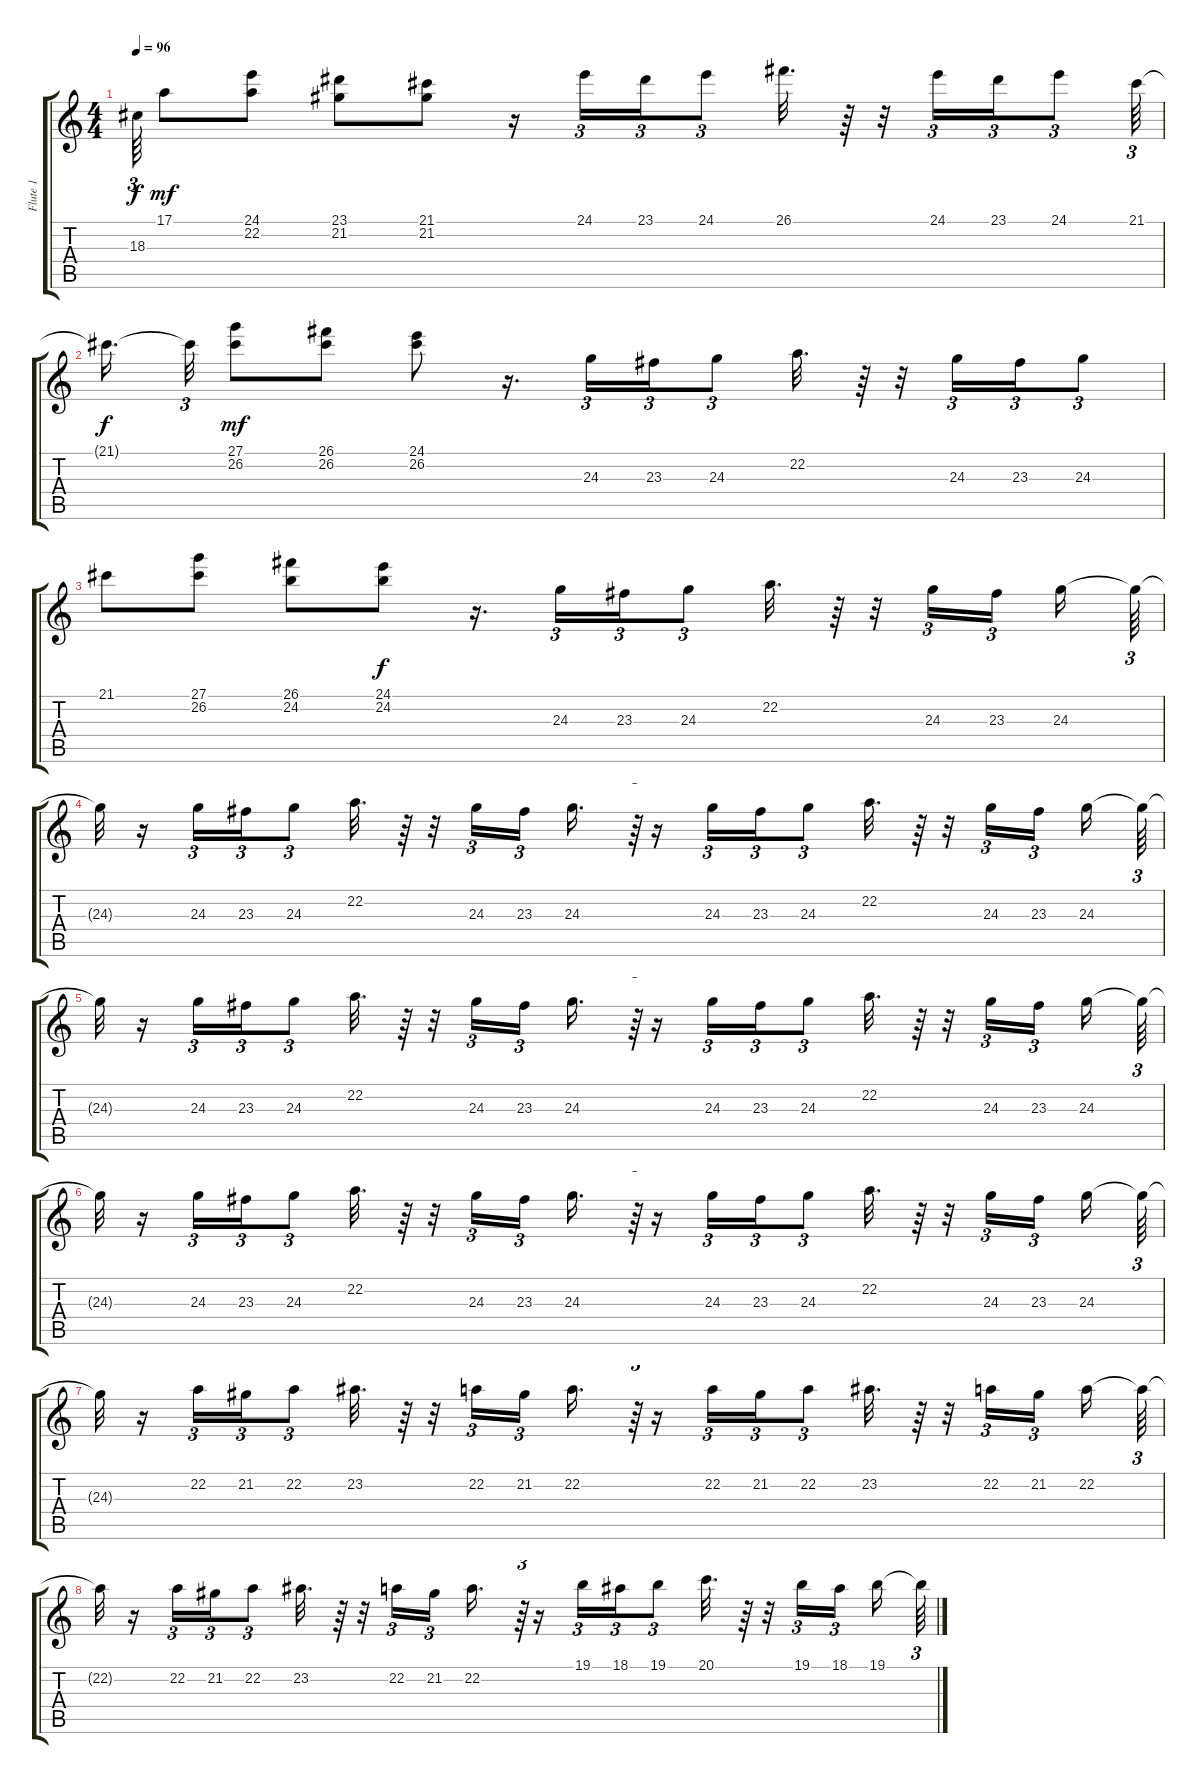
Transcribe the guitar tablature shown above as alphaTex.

\track ("Flute 1" "Flute 1") {instrument flute}
\staff {score tabs}
\tuning (E4 B3 G3 D3 A2 E2) {hide}
\ts (4 4)
\tempo 96
\clef g2
\ks c
18.3{t}.64{tu (3 2) dy f} 17.1.8{dy mf} (24.1 22.2).8 (23.1 21.2).8 (21.1 21.2).8 r.16 24.1.16{tu (3 2)} 23.1.16{tu (3 2)} 24.1.8{tu (3 2)} 26.1.32{d} r.64 r.32 24.1.16{tu (3 2)} 23.1.16{tu (3 2)} 24.1.8{tu (3 2)} 21.1.64{tu (3 2)} |
21.1{t}.16{d dy f beam splitsecondary} 21.1{t}.32{tu (3 2)} (27.1 26.2).8{dy mf} (26.1 26.2).8 (24.1 26.2).8 r.16{d} 24.3.16{tu (3 2)} 23.3.16{tu (3 2)} 24.3.8{tu (3 2)} 22.2.32{d} r.64 r.32 24.3.16{tu (3 2)} 23.3.16{tu (3 2)} 24.3.8{tu (3 2)} |
21.1.8 (27.1 26.2).8 (26.1 24.2).8 (24.1 24.2).8{dy f} r.16{d} 24.3.16{tu (3 2)} 23.3.16{tu (3 2)} 24.3.8{tu (3 2)} 22.2.32{d} r.64 r.32 24.3.16{tu (3 2)} 23.3.16{tu (3 2) beam splitsecondary} 24.3.16 24.3{t}.64{tu (3 2)} |
24.3{t}.32 r.16 24.3.16{tu (3 2)} 23.3.16{tu (3 2)} 24.3.8{tu (3 2)} 22.2.32{d} r.64 r.32 24.3.16{tu (3 2)} 23.3.16{tu (3 2) beam splitsecondary} 24.3.16{d} r.64{tu (3 2)} r.16 24.3.16{tu (3 2)} 23.3.16{tu (3 2)} 24.3.8{tu (3 2)} 22.2.32{d} r.64 r.32 24.3.16{tu (3 2)} 23.3.16{tu (3 2) beam splitsecondary} 24.3.16 24.3{t}.64{tu (3 2)} |
24.3{t}.32 r.16 24.3.16{tu (3 2)} 23.3.16{tu (3 2)} 24.3.8{tu (3 2)} 22.2.32{d} r.64 r.32 24.3.16{tu (3 2)} 23.3.16{tu (3 2) beam splitsecondary} 24.3.16{d} r.64{tu (3 2)} r.16 24.3.16{tu (3 2)} 23.3.16{tu (3 2)} 24.3.8{tu (3 2)} 22.2.32{d} r.64 r.32 24.3.16{tu (3 2)} 23.3.16{tu (3 2) beam splitsecondary} 24.3.16 24.3{t}.64{tu (3 2)} |
24.3{t}.32 r.16 24.3.16{tu (3 2)} 23.3.16{tu (3 2)} 24.3.8{tu (3 2)} 22.2.32{d} r.64 r.32 24.3.16{tu (3 2)} 23.3.16{tu (3 2) beam splitsecondary} 24.3.16{d} r.64{tu (3 2)} r.16 24.3.16{tu (3 2)} 23.3.16{tu (3 2)} 24.3.8{tu (3 2)} 22.2.32{d} r.64 r.32 24.3.16{tu (3 2)} 23.3.16{tu (3 2) beam splitsecondary} 24.3.16 24.3{t}.64{tu (3 2)} |
24.3{t}.32 r.16 22.2.16{tu (3 2)} 21.2.16{tu (3 2)} 22.2.8{tu (3 2)} 23.2.32{d} r.64 r.32 22.2.16{tu (3 2)} 21.2.16{tu (3 2) beam splitsecondary} 22.2.16{d} r.64{tu (3 2)} r.16 22.2.16{tu (3 2)} 21.2.16{tu (3 2)} 22.2.8{tu (3 2)} 23.2.32{d} r.64 r.32 22.2.16{tu (3 2)} 21.2.16{tu (3 2) beam splitsecondary} 22.2.16 22.2{t}.64{tu (3 2)} |
22.2{t}.32 r.16 22.2.16{tu (3 2)} 21.2.16{tu (3 2)} 22.2.8{tu (3 2)} 23.2.32{d} r.64 r.32 22.2.16{tu (3 2)} 21.2.16{tu (3 2) beam splitsecondary} 22.2.16{d} r.64{tu (3 2)} r.16 19.1.16{tu (3 2)} 18.1.16{tu (3 2)} 19.1.8{tu (3 2)} 20.1.32{d} r.64 r.32 19.1.16{tu (3 2)} 18.1.16{tu (3 2) beam splitsecondary} 19.1.16 19.1{t}.64{tu (3 2)}
